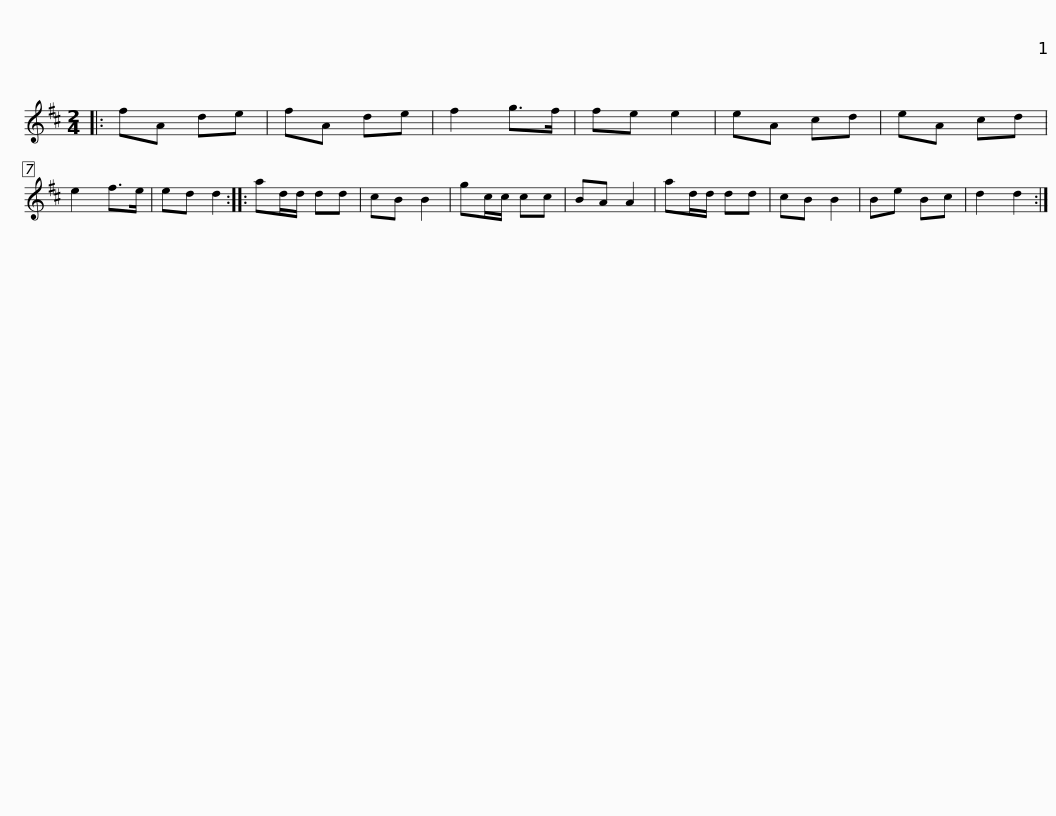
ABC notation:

X:1
L:1/8
M:2/4
I:linebreak $
K:D
V:1 treble
V:1
|: fA de | fA de | f2 g>f | fe e2 | eA cd | %5
 eA cd | e2 f>e | ed d2 :: ad/d/ dd | cB B2 |$ %10
 gc/c/ cc | BA A2 | ad/d/ dd | cB B2 | Be Bc | %15
 d2 d2 :| %16
